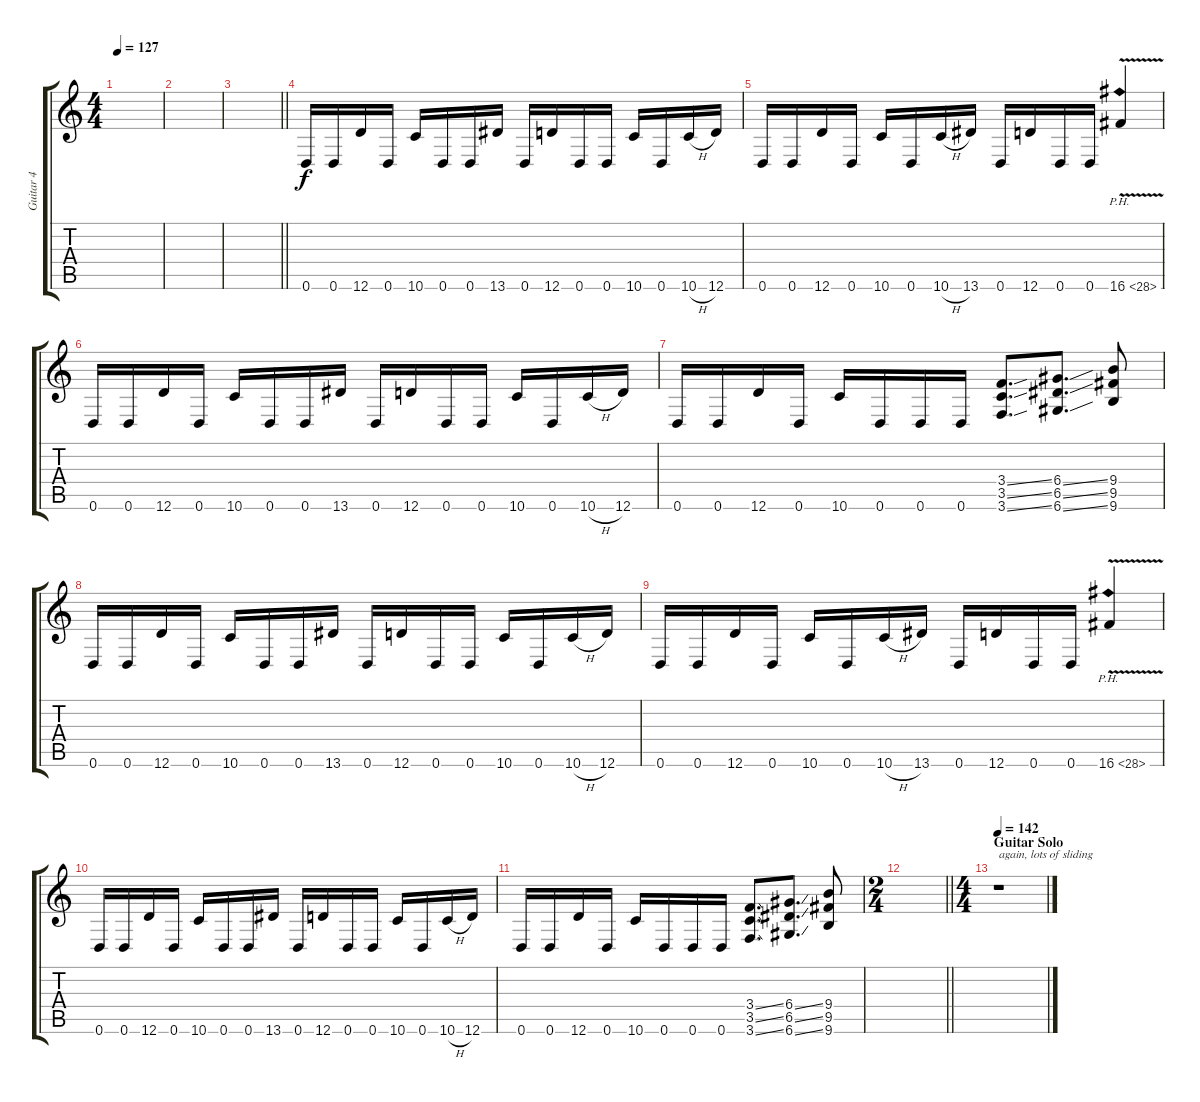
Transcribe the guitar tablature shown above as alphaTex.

\track ("Guitar 4" "Guitar 4") {instrument overdrivenguitar}
\staff {score tabs}
\tuning (E4 B3 G3 D3 A2 D2) {hide}
\ts (4 4)
\tempo 127
\clef g2
\ks c
|
|
\barLineRight lightlight
|
\section ("" "")
0.6.16 0.6.16 12.6.16 0.6.16 10.6.16 0.6.16 0.6.16 13.6.16 0.6.16 12.6.16 0.6.16 0.6.16 10.6.16 0.6.16 10.6{h}.16 12.6.16 |
0.6.16 0.6.16 12.6.16 0.6.16 10.6.16 0.6.16 10.6{h}.16 13.6.16 0.6.16 12.6.16 0.6.16 0.6.16 16.6{ph 12 v}.4 |
0.6.16 0.6.16 12.6.16 0.6.16 10.6.16 0.6.16 0.6.16 13.6.16 0.6.16 12.6.16 0.6.16 0.6.16 10.6.16 0.6.16 10.6{h}.16 12.6.16 |
0.6.16 0.6.16 12.6.16 0.6.16 10.6.16 0.6.16 0.6.16 0.6.16 (3.4{ss} 3.5{ss} 3.6{ss}).8{d} (6.4{ss} 6.5{ss} 6.6{ss}).8{d} (9.4 9.5 9.6).8 |
0.6.16 0.6.16 12.6.16 0.6.16 10.6.16 0.6.16 0.6.16 13.6.16 0.6.16 12.6.16 0.6.16 0.6.16 10.6.16 0.6.16 10.6{h}.16 12.6.16 |
0.6.16 0.6.16 12.6.16 0.6.16 10.6.16 0.6.16 10.6{h}.16 13.6.16 0.6.16 12.6.16 0.6.16 0.6.16 16.6{ph 12 v}.4 |
0.6.16 0.6.16 12.6.16 0.6.16 10.6.16 0.6.16 0.6.16 13.6.16 0.6.16 12.6.16 0.6.16 0.6.16 10.6.16 0.6.16 10.6{h}.16 12.6.16 |
0.6.16 0.6.16 12.6.16 0.6.16 10.6.16 0.6.16 0.6.16 0.6.16 (3.4{ss} 3.5{ss} 3.6{ss}).8{d} (6.4{ss} 6.5{ss} 6.6{ss}).8{d} (9.4 9.5 9.6).8 |
\ts (2 4)
\barLineRight lightlight
|
\ts (4 4)
\section ("" "Guitar Solo")
\tempo 142
r.1{txt "again, lots of sliding" volume 12 balance 8}
